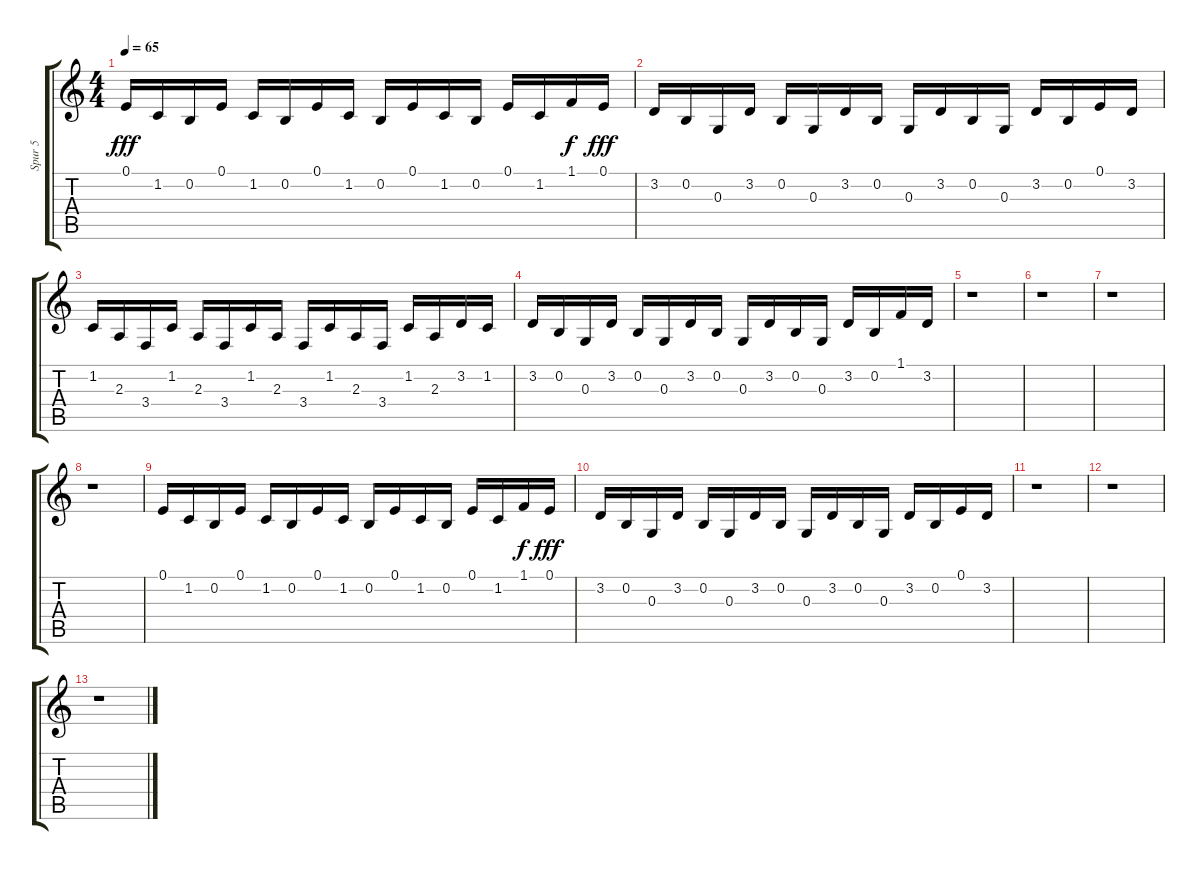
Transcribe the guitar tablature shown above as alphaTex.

\track ("Spur 5" "Spur 5") {instrument brightacousticpiano}
\staff {score tabs}
\tuning (E4 B3 G3 D3 A2 E2) {hide}
\ts (4 4)
\tempo 65
\clef g2
\ks c
0.1.16{dy fff} 1.2.16 0.2.16 0.1.16 1.2.16 0.2.16 0.1.16 1.2.16 0.2.16 0.1.16 1.2.16 0.2.16 0.1.16 1.2.16 1.1.16{dy f} 0.1.16{dy fff} |
3.2.16 0.2.16 0.3.16 3.2.16 0.2.16 0.3.16 3.2.16 0.2.16 0.3.16 3.2.16 0.2.16 0.3.16 3.2.16 0.2.16 0.1.16 3.2.16 |
1.2.16 2.3.16 3.4.16 1.2.16 2.3.16 3.4.16 1.2.16 2.3.16 3.4.16 1.2.16 2.3.16 3.4.16 1.2.16 2.3.16 3.2.16 1.2.16 |
3.2.16 0.2.16 0.3.16 3.2.16 0.2.16 0.3.16 3.2.16 0.2.16 0.3.16 3.2.16 0.2.16 0.3.16 3.2.16 0.2.16 1.1.16 3.2.16 |
r.1 |
r.1 |
r.1 |
r.1 |
0.1.16 1.2.16 0.2.16 0.1.16 1.2.16 0.2.16 0.1.16 1.2.16 0.2.16 0.1.16 1.2.16 0.2.16 0.1.16 1.2.16 1.1.16{dy f} 0.1.16{dy fff} |
3.2.16 0.2.16 0.3.16 3.2.16 0.2.16 0.3.16 3.2.16 0.2.16 0.3.16 3.2.16 0.2.16 0.3.16 3.2.16 0.2.16 0.1.16 3.2.16 |
r.1 |
r.1 |
r.1
